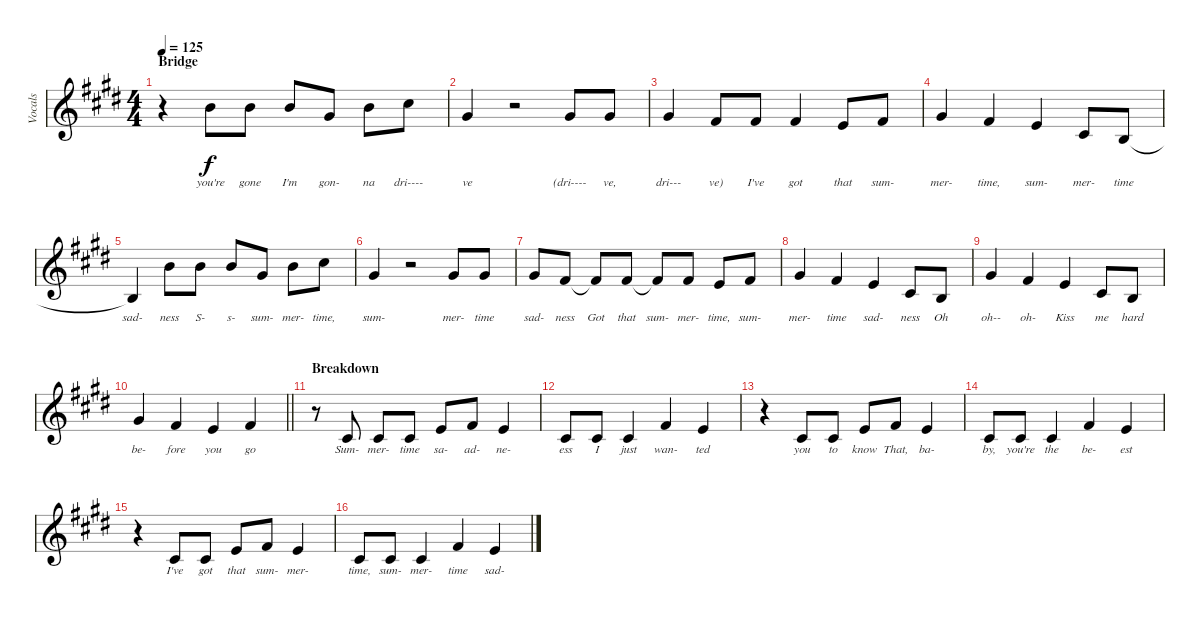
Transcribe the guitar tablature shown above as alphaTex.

\track ("Vocals" "Vocals") {instrument oboe}
\staff {score}
\tuning (E4 B3 G3 D3 A2 E2) {hide}
\ts (4 4)
\section ("" "Bridge")
\tempo 125
\clef g2
\ks c#minor
r.4{dy f} 12.2.8{lyrics (0 "you're") lyrics (1 "") lyrics (2 "") lyrics (3 "") lyrics (4 "")} 12.2.8{lyrics (0 "gone") lyrics (1 "") lyrics (2 "") lyrics (3 "") lyrics (4 "")} 12.2.8{lyrics (0 "I'm") lyrics (1 "") lyrics (2 "") lyrics (3 "") lyrics (4 "")} 4.1.8{lyrics (0 "gon-") lyrics (1 "") lyrics (2 "") lyrics (3 "") lyrics (4 "")} 7.1.8{lyrics (0 "na") lyrics (1 "") lyrics (2 "") lyrics (3 "") lyrics (4 "")} 9.1.8{lyrics (0 "dri----") lyrics (1 "") lyrics (2 "") lyrics (3 "") lyrics (4 "")} |
9.2.4{lyrics (0 "ve") lyrics (1 "") lyrics (2 "") lyrics (3 "") lyrics (4 "")} r.2 9.2.8{lyrics (0 "(dri----") lyrics (1 "") lyrics (2 "") lyrics (3 "") lyrics (4 "")} 9.2.8{lyrics (0 "ve,") lyrics (1 "") lyrics (2 "") lyrics (3 "") lyrics (4 "")} |
9.2.4{lyrics (0 "dri---") lyrics (1 "") lyrics (2 "") lyrics (3 "") lyrics (4 "")} 7.2.8{lyrics (0 "ve)") lyrics (1 "") lyrics (2 "") lyrics (3 "") lyrics (4 "")} 7.2.8{lyrics (0 "I've") lyrics (1 "") lyrics (2 "") lyrics (3 "") lyrics (4 "")} 7.2.4{lyrics (0 "got") lyrics (1 "") lyrics (2 "") lyrics (3 "") lyrics (4 "")} 9.3.8{lyrics (0 "that") lyrics (1 "") lyrics (2 "") lyrics (3 "") lyrics (4 "")} 7.2.8{lyrics (0 "sum-") lyrics (1 "") lyrics (2 "") lyrics (3 "") lyrics (4 "")} |
9.2.4{lyrics (0 "mer-") lyrics (1 "") lyrics (2 "") lyrics (3 "") lyrics (4 "")} 7.2.4{lyrics (0 "time,") lyrics (1 "") lyrics (2 "") lyrics (3 "") lyrics (4 "")} 9.3.4{lyrics (0 "sum-") lyrics (1 "") lyrics (2 "") lyrics (3 "") lyrics (4 "")} 11.4.8{lyrics (0 "mer-") lyrics (1 "") lyrics (2 "") lyrics (3 "") lyrics (4 "")} 9.4.8{lyrics (0 "time") lyrics (1 "") lyrics (2 "") lyrics (3 "") lyrics (4 "")} |
9.4{t}.4{lyrics (0 "sad-") lyrics (1 "") lyrics (2 "") lyrics (3 "") lyrics (4 "")} 12.2.8{lyrics (0 "ness") lyrics (1 "") lyrics (2 "") lyrics (3 "") lyrics (4 "")} 12.2.8{lyrics (0 "S-") lyrics (1 "") lyrics (2 "") lyrics (3 "") lyrics (4 "")} 12.2.8{lyrics (0 "s-") lyrics (1 "") lyrics (2 "") lyrics (3 "") lyrics (4 "")} 4.1.8{lyrics (0 "sum-") lyrics (1 "") lyrics (2 "") lyrics (3 "") lyrics (4 "")} 7.1.8{lyrics (0 "mer-") lyrics (1 "") lyrics (2 "") lyrics (3 "") lyrics (4 "")} 9.1.8{lyrics (0 "time,") lyrics (1 "") lyrics (2 "") lyrics (3 "") lyrics (4 "")} |
9.2.4{lyrics (0 "sum-") lyrics (1 "") lyrics (2 "") lyrics (3 "") lyrics (4 "")} r.2 9.2.8{lyrics (0 "mer-") lyrics (1 "") lyrics (2 "") lyrics (3 "") lyrics (4 "")} 9.2.8{lyrics (0 "time") lyrics (1 "") lyrics (2 "") lyrics (3 "") lyrics (4 "")} |
9.2.8{lyrics (0 "sad-") lyrics (1 "") lyrics (2 "") lyrics (3 "") lyrics (4 "")} 7.2.8{lyrics (0 "ness") lyrics (1 "") lyrics (2 "") lyrics (3 "") lyrics (4 "")} 7.2{t}.8{lyrics (0 "Got") lyrics (1 "") lyrics (2 "") lyrics (3 "") lyrics (4 "")} 7.2.8{lyrics (0 "that") lyrics (1 "") lyrics (2 "") lyrics (3 "") lyrics (4 "")} 7.2{t}.8{lyrics (0 "sum-") lyrics (1 "") lyrics (2 "") lyrics (3 "") lyrics (4 "")} 7.2.8{lyrics (0 "mer-") lyrics (1 "") lyrics (2 "") lyrics (3 "") lyrics (4 "")} 9.3.8{lyrics (0 "time,") lyrics (1 "") lyrics (2 "") lyrics (3 "") lyrics (4 "")} 7.2.8{lyrics (0 "sum-") lyrics (1 "") lyrics (2 "") lyrics (3 "") lyrics (4 "")} |
9.2.4{lyrics (0 "mer-") lyrics (1 "") lyrics (2 "") lyrics (3 "") lyrics (4 "")} 11.3.4{lyrics (0 "time") lyrics (1 "") lyrics (2 "") lyrics (3 "") lyrics (4 "")} 9.3.4{lyrics (0 "sad-") lyrics (1 "") lyrics (2 "") lyrics (3 "") lyrics (4 "")} 11.4.8{lyrics (0 "ness") lyrics (1 "") lyrics (2 "") lyrics (3 "") lyrics (4 "")} 9.4.8{lyrics (0 "Oh") lyrics (1 "") lyrics (2 "") lyrics (3 "") lyrics (4 "")} |
9.2.4{lyrics (0 "oh--") lyrics (1 "") lyrics (2 "") lyrics (3 "") lyrics (4 "")} 11.3.4{lyrics (0 "oh-") lyrics (1 "") lyrics (2 "") lyrics (3 "") lyrics (4 "")} 9.3.4{lyrics (0 "Kiss") lyrics (1 "") lyrics (2 "") lyrics (3 "") lyrics (4 "")} 11.4.8{lyrics (0 "me") lyrics (1 "") lyrics (2 "") lyrics (3 "") lyrics (4 "")} 9.4.8{lyrics (0 "hard") lyrics (1 "") lyrics (2 "") lyrics (3 "") lyrics (4 "")} |
\barLineRight lightlight
9.2.4{lyrics (0 "be-") lyrics (1 "") lyrics (2 "") lyrics (3 "") lyrics (4 "")} 11.3.4{lyrics (0 "fore") lyrics (1 "") lyrics (2 "") lyrics (3 "") lyrics (4 "")} 9.3.4{lyrics (0 "you") lyrics (1 "") lyrics (2 "") lyrics (3 "") lyrics (4 "")} 11.3.4{lyrics (0 "go") lyrics (1 "") lyrics (2 "") lyrics (3 "") lyrics (4 "")} |
\section ("" "Breakdown")
r.8 11.4.8{lyrics (0 "Sum-") lyrics (1 "") lyrics (2 "") lyrics (3 "") lyrics (4 "")} 11.4.8{lyrics (0 "mer-") lyrics (1 "") lyrics (2 "") lyrics (3 "") lyrics (4 "")} 11.4.8{lyrics (0 "time") lyrics (1 "") lyrics (2 "") lyrics (3 "") lyrics (4 "")} 9.3.8{lyrics (0 "sa-") lyrics (1 "") lyrics (2 "") lyrics (3 "") lyrics (4 "")} 11.3.8{lyrics (0 "ad-") lyrics (1 "") lyrics (2 "") lyrics (3 "") lyrics (4 "")} 9.3.4{lyrics (0 "ne-") lyrics (1 "") lyrics (2 "") lyrics (3 "") lyrics (4 "")} |
11.4.8{lyrics (0 "ess") lyrics (1 "") lyrics (2 "") lyrics (3 "") lyrics (4 "")} 11.4.8{lyrics (0 "I") lyrics (1 "") lyrics (2 "") lyrics (3 "") lyrics (4 "")} 11.4.4{lyrics (0 "just") lyrics (1 "") lyrics (2 "") lyrics (3 "") lyrics (4 "")} 11.3.4{lyrics (0 "wan-") lyrics (1 "") lyrics (2 "") lyrics (3 "") lyrics (4 "")} 9.3.4{lyrics (0 "ted") lyrics (1 "") lyrics (2 "") lyrics (3 "") lyrics (4 "")} |
r.4 11.4.8{lyrics (0 "you") lyrics (1 "") lyrics (2 "") lyrics (3 "") lyrics (4 "")} 11.4.8{lyrics (0 "to") lyrics (1 "") lyrics (2 "") lyrics (3 "") lyrics (4 "")} 9.3.8{lyrics (0 "know") lyrics (1 "") lyrics (2 "") lyrics (3 "") lyrics (4 "")} 11.3.8{lyrics (0 "That,") lyrics (1 "") lyrics (2 "") lyrics (3 "") lyrics (4 "")} 9.3.4{lyrics (0 "ba-") lyrics (1 "") lyrics (2 "") lyrics (3 "") lyrics (4 "")} |
11.4.8{lyrics (0 "by,") lyrics (1 "") lyrics (2 "") lyrics (3 "") lyrics (4 "")} 11.4.8{lyrics (0 "you're") lyrics (1 "") lyrics (2 "") lyrics (3 "") lyrics (4 "")} 11.4.4{lyrics (0 "the") lyrics (1 "") lyrics (2 "") lyrics (3 "") lyrics (4 "")} 11.3.4{lyrics (0 "be-") lyrics (1 "") lyrics (2 "") lyrics (3 "") lyrics (4 "")} 9.3.4{lyrics (0 "est") lyrics (1 "") lyrics (2 "") lyrics (3 "") lyrics (4 "")} |
r.4 11.4.8{lyrics (0 "I've") lyrics (1 "") lyrics (2 "") lyrics (3 "") lyrics (4 "")} 11.4.8{lyrics (0 "got") lyrics (1 "") lyrics (2 "") lyrics (3 "") lyrics (4 "")} 9.3.8{lyrics (0 "that") lyrics (1 "") lyrics (2 "") lyrics (3 "") lyrics (4 "")} 11.3.8{lyrics (0 "sum-") lyrics (1 "") lyrics (2 "") lyrics (3 "") lyrics (4 "")} 9.3.4{lyrics (0 "mer-") lyrics (1 "") lyrics (2 "") lyrics (3 "") lyrics (4 "")} |
11.4.8{lyrics (0 "time,") lyrics (1 "") lyrics (2 "") lyrics (3 "") lyrics (4 "")} 11.4.8{lyrics (0 "sum-") lyrics (1 "") lyrics (2 "") lyrics (3 "") lyrics (4 "")} 11.4.4{lyrics (0 "mer-") lyrics (1 "") lyrics (2 "") lyrics (3 "") lyrics (4 "")} 11.3.4{lyrics (0 "time") lyrics (1 "") lyrics (2 "") lyrics (3 "") lyrics (4 "")} 9.3.4{lyrics (0 "sad-") lyrics (1 "") lyrics (2 "") lyrics (3 "") lyrics (4 "")}
